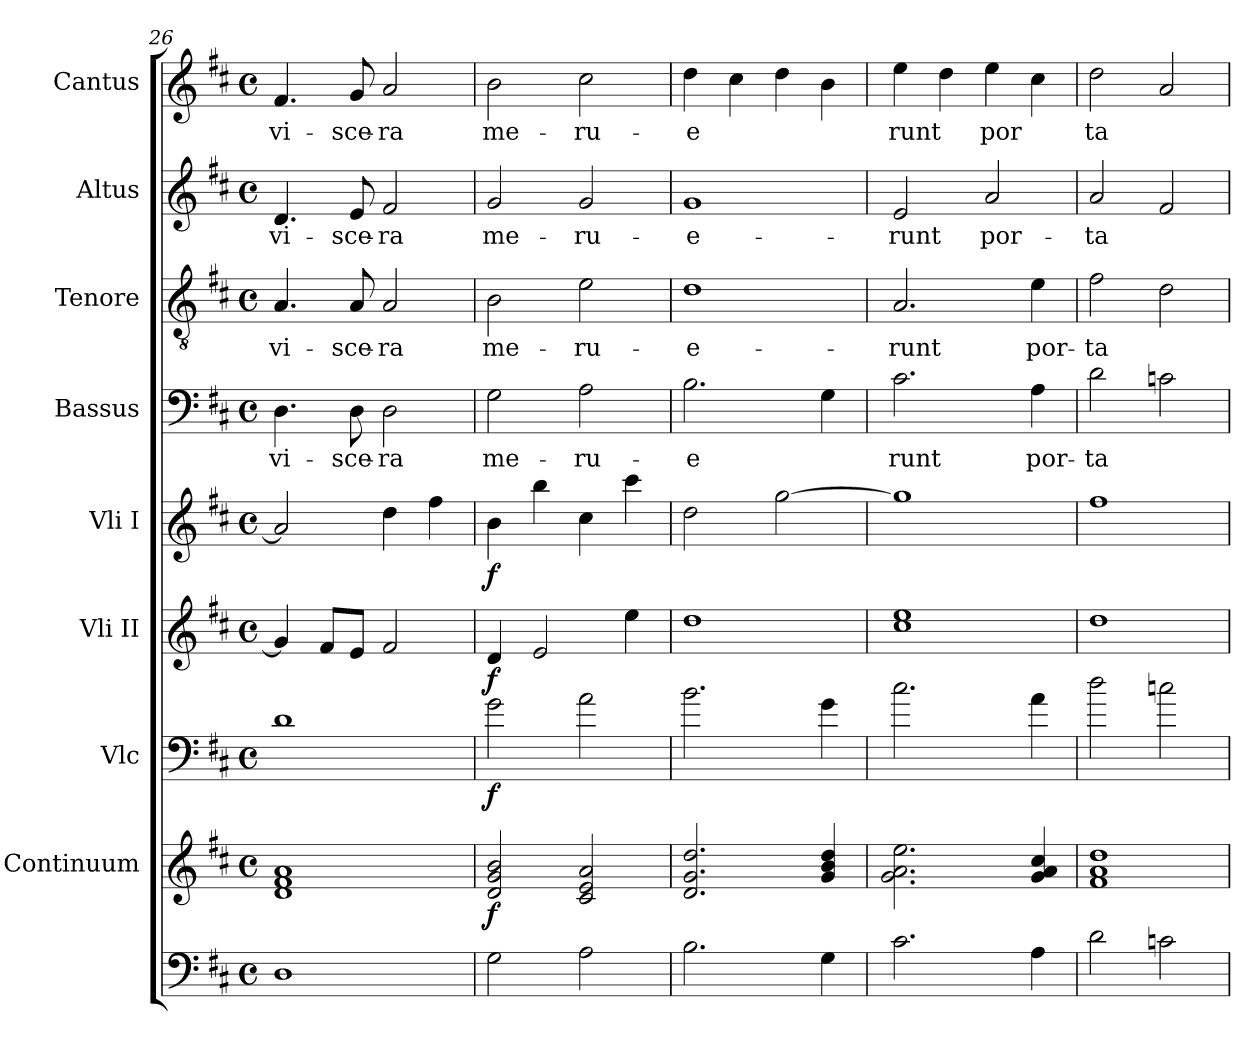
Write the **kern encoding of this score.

**kern	**kern	**dynam	**kern	**dynam	**kern	**dynam	**kern	**dynam	**kern	**text	**kern	**text	**kern	**text	**kern	**text
*part9	*part8	*part8	*part7	*part7	*part6	*part6	*part5	*part5	*part4	*part4	*part3	*part3	*part2	*part2	*part1	*part1
*staff9	*staff8	*staff8	*staff7	*staff7	*staff6	*staff6	*staff5	*staff5	*staff4	*staff4	*staff3	*staff3	*staff2	*staff2	*staff1	*staff1
*	*I"Continuum	*	*I"Vlc	*	*I"Vli II	*	*I"Vli I	*	*I"Bassus	*	*I"Tenore	*	*I"Altus	*	*I"Cantus	*
*clefF4	*clefG2	*	*clefF4	*	*clefG2	*	*clefG2	*	*clefF4	*	*clefGv2	*	*clefG2	*	*clefG2	*
*	*	*	*ITrd7c12	*	*	*	*	*	*	*	*	*	*	*	*	*
*k[f#c#]	*k[f#c#]	*	*k[f#c#]	*	*k[f#c#]	*	*k[f#c#]	*	*k[f#c#]	*	*k[f#c#]	*	*k[f#c#]	*	*k[f#c#]	*
*D:	*D:	*	*D:	*	*D:	*	*D:	*	*D:	*	*D:	*	*D:	*	*D:	*
*M4/4	*M4/4	*	*M4/4	*	*M4/4	*	*M4/4	*	*M4/4	*	*M4/4	*	*M4/4	*	*M4/4	*
*met(c)	*met(c)	*	*met(c)	*	*met(c)	*	*met(c)	*	*met(c)	*	*met(c)	*	*met(c)	*	*met(c)	*
=26	=26	=26	=26	=26	=26	=26	=26	=26	=26	=26	=26	=26	=26	=26	=26	=26
!	!	!	!	!	!	!	!	!	!	!LO:LY:b	!	!LO:LY:b	!	!LO:LY:b	!	!LO:LY:b
1D	1d 1f# 1a	.	1D	.	4g/]	.	2a/]	.	4.D\	vi-	4.A/	vi-	4.d/	vi-	4.f#/	vi-
.	.	.	.	.	8f#/L	.	.	.	.	.	.	.	.	.	.	.
!	!	!	!	!	!	!	!	!	!	!LO:LY:b	!	!LO:LY:b	!	!LO:LY:b	!	!LO:LY:b
.	.	.	.	.	8e/J	.	.	.	8D\	-sce-	8A/	-sce-	8e/	-sce-	8g/	-sce-
!	!	!	!	!	!	!	!	!	!	!LO:LY:b	!	!LO:LY:b	!	!LO:LY:b	!	!LO:LY:b
.	.	.	.	.	2f#/	.	4dd\	.	2D\	-ra	2A/	-ra	2f#/	-ra	2a/	-ra
.	.	.	.	.	.	.	4ff#\	.	.	.	.	.	.	.	.	.
=27	=27	=27	=27	=27	=27	=27	=27	=27	=27	=27	=27	=27	=27	=27	=27	=27
!	!	!LO:DY:b	!	!LO:DY:b	!	!LO:DY:b	!	!LO:DY:b	!	!LO:LY:b	!	!LO:LY:b	!	!LO:LY:b	!	!LO:LY:b
2G\	2d/ 2g/ 2b/	f	2G\	f	4d/	f	4b\	f	2G\	me-	2B\	me-	2g/	me-	2b\	me-
.	.	.	.	.	2e/	.	4bb\	.	.	.	.	.	.	.	.	.
!	!	!	!	!	!	!	!	!	!	!LO:LY:b	!	!LO:LY:b	!	!LO:LY:b	!	!LO:LY:b
2A\	2c#/ 2e/ 2a/	.	2A\	.	.	.	4cc#\	.	2A\	-ru-	2e\	-ru-	2g/	-ru-	2cc#\	-ru-
.	.	.	.	.	4ee\	.	4ccc#\	.	.	.	.	.	.	.	.	.
=28	=28	=28	=28	=28	=28	=28	=28	=28	=28	=28	=28	=28	=28	=28	=28	=28
!	!	!	!	!	!	!	!	!	!	!LO:LY:b	!	!LO:LY:b	!	!LO:LY:b	!	!LO:LY:b
2.B\	2.d/ 2.g/ 2.dd/	.	2.B\	.	1dd	.	2dd\	.	2.B\	-e	1d	-e-	1g	-e-	4dd\	-e
.	.	.	.	.	.	.	.	.	.	.	.	.	.	.	4cc#\	.
.	.	.	.	.	.	.	[>2gg\	.	.	.	.	.	.	.	4dd\	.
4G\	4g/ 4b/ 4dd/	.	4G\	.	.	.	.	.	4G\	.	.	.	.	.	4b\	.
=29	=29	=29	=29	=29	=29	=29	=29	=29	=29	=29	=29	=29	=29	=29	=29	=29
!	!	!	!	!	!	!	!	!	!	!LO:LY:b	!	!LO:LY:b	!	!LO:LY:b	!	!LO:LY:b
2.c#\	2.g\ 2.a\ 2.ee\	.	2.c#\	.	1cc# 1ee	.	1gg]	.	2.c#\	runt	2.A/	-runt	2e/	-runt	4ee\	runt
.	.	.	.	.	.	.	.	.	.	.	.	.	.	.	4dd\	.
!	!	!	!	!	!	!	!	!	!	!	!	!	!	!LO:LY:b	!	!LO:LY:b
.	.	.	.	.	.	.	.	.	.	.	.	.	2a/	por-	4ee\	por
!	!	!	!	!	!	!	!	!	!	!LO:LY:b	!	!LO:LY:b	!	!	!	!
4A\	4g/ 4a/ 4cc#/	.	4A\	.	.	.	.	.	4A\	por-	4e\	por-	.	.	4cc#\	.
!!LO:PB:g=z
=30	=30	=30	=30	=30	=30	=30	=30	=30	=30	=30	=30	=30	=30	=30	=30	=30
!	!	!	!	!	!	!	!	!	!	!LO:LY:b	!	!LO:LY:b	!	!LO:LY:b	!	!LO:LY:b
2d\	1f# 1a 1dd	.	2d\	.	1dd	.	1ff#	.	2d\	-ta	2f#\	-ta	2a/	-ta	2dd\	ta
2cn\	.	.	2cn\	.	.	.	.	.	2cn\	.	2d\	.	2f#/	.	2a/	.
=	=	=	=	=	=	=	=	=	=	=	=	=	=	=	=	=
*-	*-	*-	*-	*-	*-	*-	*-	*-	*-	*-	*-	*-	*-	*-	*-	*-
